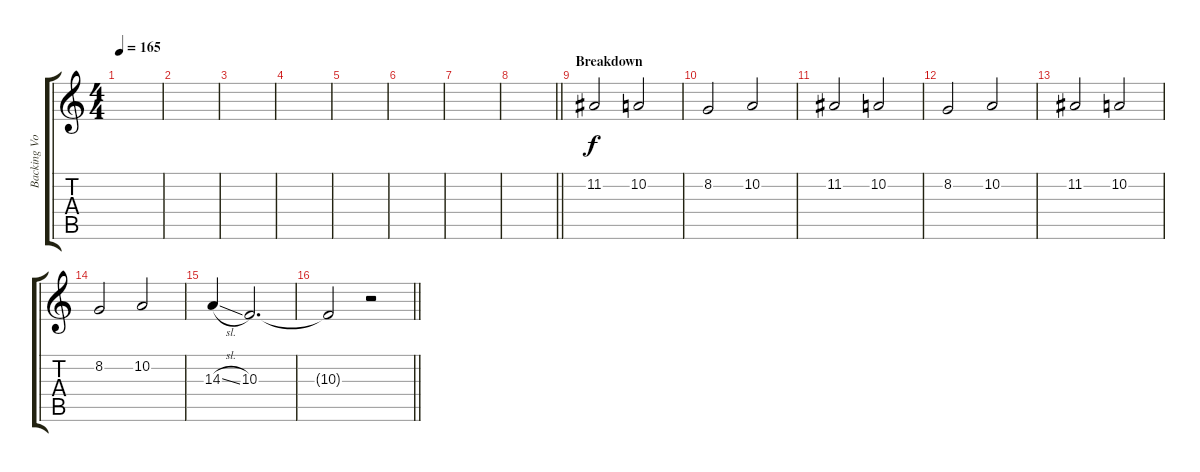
\track ("Backing Vocals" "Backing Vo") {instrument clarinet}
\staff {score tabs}
\tuning (E4 B3 G3 D3 A2 E2) {hide}
\ts (4 4)
\section ("" "")
\tempo 165
\clef g2
\ks c
|
|
|
|
|
|
|
\barLineRight lightlight
|
\section ("" "Breakdown")
11.2.2{volume 10 balance 14} 10.2.2 |
8.2.2 10.2.2 |
11.2.2 10.2.2 |
8.2.2 10.2.2 |
11.2.2 10.2.2 |
8.2.2 10.2.2 |
14.3{sl}.4 10.3.2{d} |
\barLineRight lightlight
10.3{t}.2 r.2
